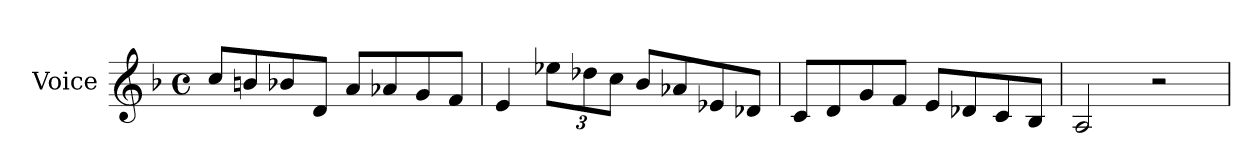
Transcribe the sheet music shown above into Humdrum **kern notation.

**kern
*part1
*staff1
*I"Voice
*I'Voice
*clefG2
*k[b-]
*M4/4
*met(c)
=1
8cc/L
8bn/
8b-X/
8d/J
8a/L
8a-X/
8g/
8f/J
=2
4e/
12ee-X\L
12dd-X\
12cc\J
8b-/L
8a-X/
8e-X/
8d-X/J
=3
8c/L
8d/
8g/
8f/J
8e/L
8d-X/
8c/
8B-/J
=4
2A/
2rcc
=
*-
